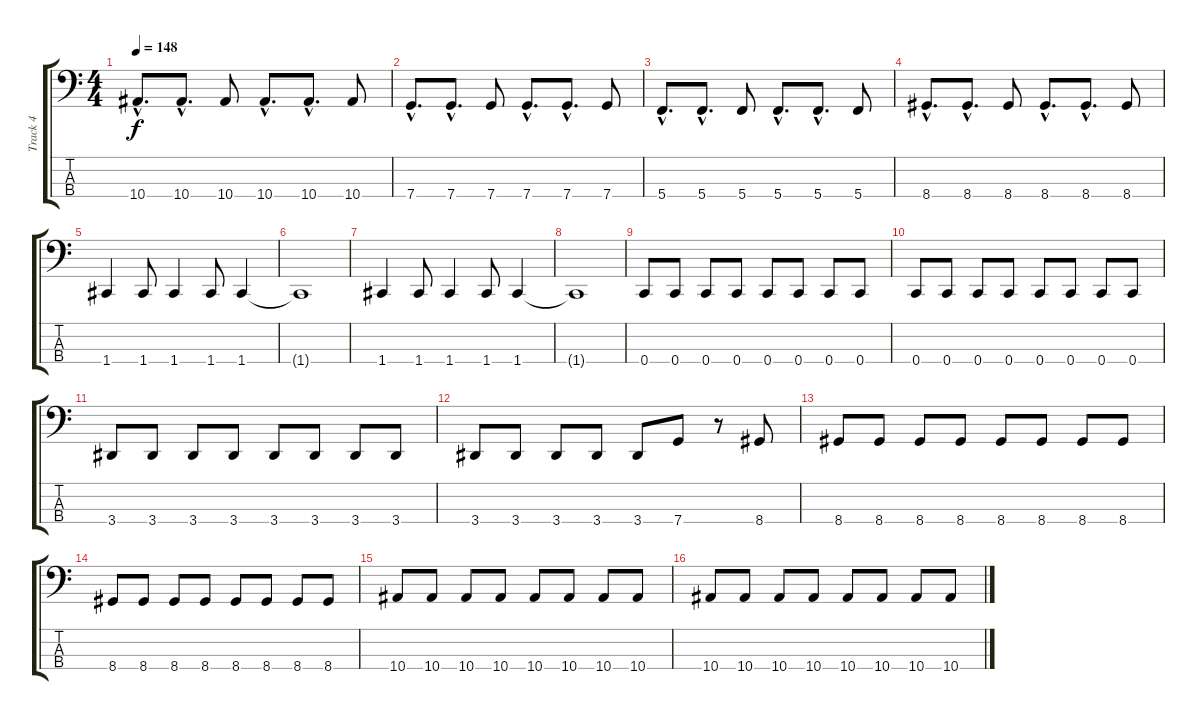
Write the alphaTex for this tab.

\track ("Track 4" "Track 4") {instrument electricbassfinger}
\staff {score tabs}
\tuning (F2 C2 G1 C1) {hide}
\ts (4 4)
\tempo 148
\clef f4
\ks c
10.4{hac}.8{d dy f} 10.4{hac}.8{d} 10.4.8 10.4{hac}.8{d} 10.4{hac}.8{d} 10.4.8 |
7.4{hac}.8{d} 7.4{hac}.8{d} 7.4.8 7.4{hac}.8{d} 7.4{hac}.8{d} 7.4.8 |
5.4{hac}.8{d} 5.4{hac}.8{d} 5.4.8 5.4{hac}.8{d} 5.4{hac}.8{d} 5.4.8 |
8.4{hac}.8{d} 8.4{hac}.8{d} 8.4.8 8.4{hac}.8{d} 8.4{hac}.8{d} 8.4.8 |
1.4.4 1.4.8 1.4.4 1.4.8 1.4.4 |
1.4{t}.1 |
1.4.4 1.4.8 1.4.4 1.4.8 1.4.4 |
1.4{t}.1 |
0.4.8 0.4.8 0.4.8 0.4.8 0.4.8 0.4.8 0.4.8 0.4.8 |
0.4.8 0.4.8 0.4.8 0.4.8 0.4.8 0.4.8 0.4.8 0.4.8 |
3.4.8 3.4.8 3.4.8 3.4.8 3.4.8 3.4.8 3.4.8 3.4.8 |
3.4.8 3.4.8 3.4.8 3.4.8 3.4.8 7.4.8 r.8 8.4.8 |
8.4.8 8.4.8 8.4.8 8.4.8 8.4.8 8.4.8 8.4.8 8.4.8 |
8.4.8 8.4.8 8.4.8 8.4.8 8.4.8 8.4.8 8.4.8 8.4.8 |
10.4.8 10.4.8 10.4.8 10.4.8 10.4.8 10.4.8 10.4.8 10.4.8 |
10.4.8 10.4.8 10.4.8 10.4.8 10.4.8 10.4.8 10.4.8 10.4.8
